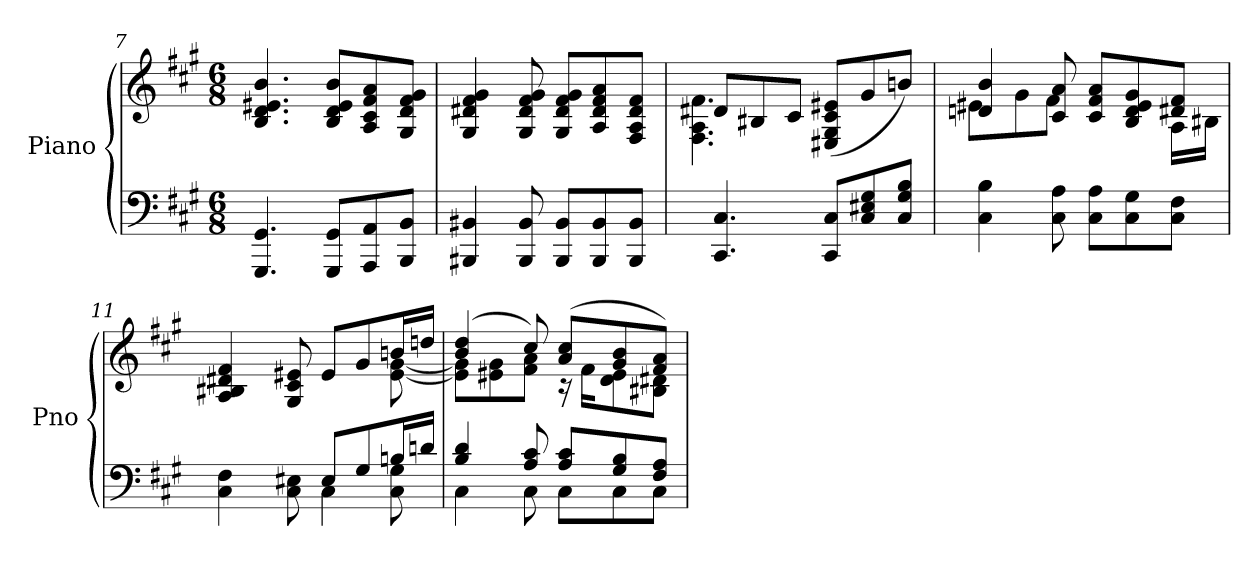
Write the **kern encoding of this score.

**kern	**kern	**dynam
*part1	*part1	*part1
*staff2	*staff1	*staff1/2
*I"Piano	*	*
*I'Pno	*	*
!!LO:LB:g=z
*clefF4	*clefG2	*
*k[f#c#g#]	*k[f#c#g#]	*
*M6/8	*M6/8	*
=7	=7	=7
4.GGG#/ 4.GG#/	4.B/ 4.d/ 4.e#X/ 4.b/	.
8GGG#/ 8GG#/L	8B/ 8d/ 8e#/ 8b/L	.
8AAA/ 8AA/	8A/ 8c#/ 8f#/ 8a/	.
8BBB/ 8BB/J	8G#/ 8d/ 8f#/ 8g#/J	.
=8	=8	=8
!	!	!LO:DY:a=2
4BBB#X/ 4BB#X/	4G#/ 4d#X/ 4f#/ 4g#/	other-dynamics
8BBB#/ 8BB#/	8G#/ 8d#/ 8f#/ 8g#/	.
8BBB#/ 8BB#/L	8G#/ 8d#/ 8f#/ 8g#/L	.
8BBB#/ 8BB#/	8A/ 8d#/ 8f#/ 8a/	.
8BBB#/ 8BB#/J	8F#/ 8A/ 8d#/ 8f#/J	.
=9	=9	=9
*	*^	*
4.CC#/ 4.C#/	8d#X/L	4.F#\ 4.A\ 4.f#\	.
.	8B#X/	.	.
.	8c#/J	.	.
8CC#/ 8C#/L	(>8E#X/ 8G#/ 8c#/ 8e#X/L	4.ryy	.
8C#/ 8E#X/ 8G#/	8g#/	.	.
8C#/ 8G#/ 8B/J	8bn/J)	.	.
=10	=10	=10	=10
!	!	!	!LO:DY:b
4C#\ 4B\	4dn/ 4b/	8e#X\L	other-dynamics
.	.	8g#\	.
8C#\ 8A\	8c#/ 8a/	8f#\J	.
8C#\ 8A\L	8c#/ 8f#/ 8a/L	4ryy	.
8C#\ 8G#\	8B/ 8d/ 8e#/ 8g#/	.	.
8C#\ 8F#\J	8d#X/ 8f#/J	16A\LL	.
.	.	16B#X\JJ	.
!!LO:LB:g=z	!!
=11	=11	=11	=11
*^	*	*	*
4C#\ 4F#\	4.ryy	4A/ 4B#X/ 4d#X/ 4f#/	8ryy	.
*	*	*v	*v	*
8C#\ 8E#X\	.	8G#/ 8c#/ 8e#X/	.
8E#/L	4C#\	8e#/L	.
8G#/	.	8g#/	.
*	*	*^	*
16Bn/L	8C#\ 8G#\	16bn/L	[8e#\ [8g#\	.
16dn/JJ	.	16ddn/JJ	.	.
!!LO:LB:g=z	!!
=12	=12	=12	=12	=12
4B/ 4d/	4C#\	(4b/ 4dd/	8e#\] 8g#\]L	.
.	.	.	8e#X\ 8g#\	.
8A/ 8c#/	8C#\	8cc#/)	8f#\ 8a\J	.
8A/ 8c#/L	8C#\L	(8a/ 8cc#/L	16r	.
.	.	.	16f#\KL	.
8G#/ 8B/	8C#\	8g#/ 8b/	8d\ 8e#\	.
8F#/ 8A/J	8C#\J	8f#/ 8a/J)	8B#X\ 8d#X\J	.
*v	*v	*	*	*
*	*v	*v	*
=	=	=
*-	*-	*-
